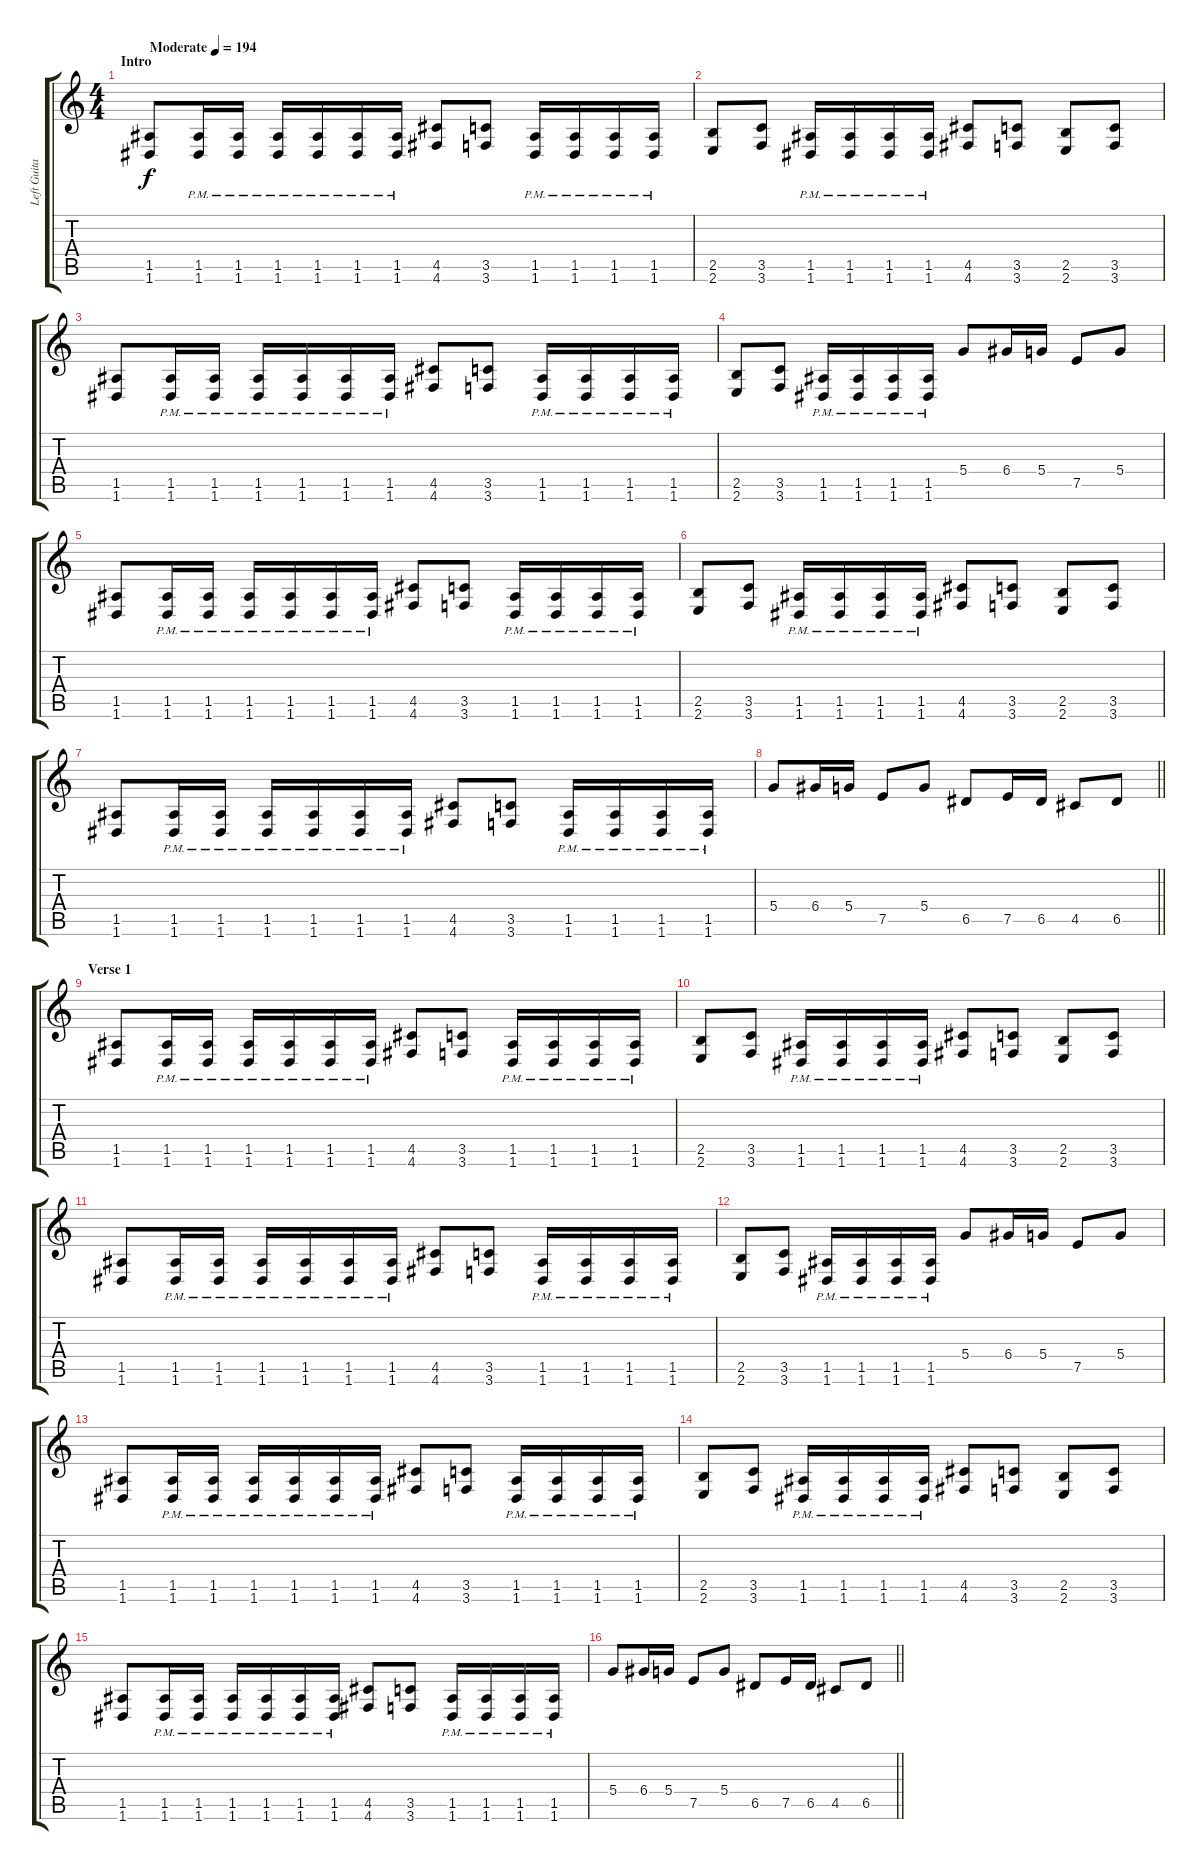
\track ("Left Guitar" "Left Guita") {instrument overdrivenguitar}
\staff {score tabs}
\tuning (E4 B3 G3 D3 A2 D2) {hide}
\ts (4 4)
\section ("" "Intro")
\tempo (194 "Moderate")
\clef g2
\ks c
(1.5 1.6).8{dy f instrument overdrivenguitar} (1.5{pm} 1.6{pm}).16 (1.5{pm} 1.6{pm}).16 (1.5{pm} 1.6{pm}).16 (1.5{pm} 1.6{pm}).16 (1.5{pm} 1.6{pm}).16 (1.5{pm} 1.6{pm}).16 (4.5 4.6).8 (3.5 3.6).8 (1.5{pm} 1.6{pm}).16 (1.5{pm} 1.6{pm}).16 (1.5{pm} 1.6{pm}).16 (1.5{pm} 1.6{pm}).16 |
(2.5 2.6).8 (3.5 3.6).8 (1.5{pm} 1.6{pm}).16 (1.5{pm} 1.6{pm}).16 (1.5{pm} 1.6{pm}).16 (1.5{pm} 1.6{pm}).16 (4.5 4.6).8 (3.5 3.6).8 (2.5 2.6).8 (3.5 3.6).8 |
(1.5 1.6).8 (1.5{pm} 1.6{pm}).16 (1.5{pm} 1.6{pm}).16 (1.5{pm} 1.6{pm}).16 (1.5{pm} 1.6{pm}).16 (1.5{pm} 1.6{pm}).16 (1.5{pm} 1.6{pm}).16 (4.5 4.6).8 (3.5 3.6).8 (1.5{pm} 1.6{pm}).16 (1.5{pm} 1.6{pm}).16 (1.5{pm} 1.6{pm}).16 (1.5{pm} 1.6{pm}).16 |
(2.5 2.6).8 (3.5 3.6).8 (1.5{pm} 1.6{pm}).16 (1.5{pm} 1.6{pm}).16 (1.5{pm} 1.6{pm}).16 (1.5{pm} 1.6{pm}).16 5.4.8 6.4.16 5.4.16 7.5.8 5.4.8 |
(1.5 1.6).8 (1.5{pm} 1.6{pm}).16 (1.5{pm} 1.6{pm}).16 (1.5{pm} 1.6{pm}).16 (1.5{pm} 1.6{pm}).16 (1.5{pm} 1.6{pm}).16 (1.5{pm} 1.6{pm}).16 (4.5 4.6).8 (3.5 3.6).8 (1.5{pm} 1.6{pm}).16 (1.5{pm} 1.6{pm}).16 (1.5{pm} 1.6{pm}).16 (1.5{pm} 1.6{pm}).16 |
(2.5 2.6).8 (3.5 3.6).8 (1.5{pm} 1.6{pm}).16 (1.5{pm} 1.6{pm}).16 (1.5{pm} 1.6{pm}).16 (1.5{pm} 1.6{pm}).16 (4.5 4.6).8 (3.5 3.6).8 (2.5 2.6).8 (3.5 3.6).8 |
(1.5 1.6).8 (1.5{pm} 1.6{pm}).16 (1.5{pm} 1.6{pm}).16 (1.5{pm} 1.6{pm}).16 (1.5{pm} 1.6{pm}).16 (1.5{pm} 1.6{pm}).16 (1.5{pm} 1.6{pm}).16 (4.5 4.6).8 (3.5 3.6).8 (1.5{pm} 1.6{pm}).16 (1.5{pm} 1.6{pm}).16 (1.5{pm} 1.6{pm}).16 (1.5{pm} 1.6{pm}).16 |
\barLineRight lightlight
5.4.8 6.4.16 5.4.16 7.5.8 5.4.8 6.5.8 7.5.16 6.5.16 4.5.8 6.5.8 |
\section ("" "Verse 1")
(1.5 1.6).8 (1.5{pm} 1.6{pm}).16 (1.5{pm} 1.6{pm}).16 (1.5{pm} 1.6{pm}).16 (1.5{pm} 1.6{pm}).16 (1.5{pm} 1.6{pm}).16 (1.5{pm} 1.6{pm}).16 (4.5 4.6).8 (3.5 3.6).8 (1.5{pm} 1.6{pm}).16 (1.5{pm} 1.6{pm}).16 (1.5{pm} 1.6{pm}).16 (1.5{pm} 1.6{pm}).16 |
(2.5 2.6).8 (3.5 3.6).8 (1.5{pm} 1.6{pm}).16 (1.5{pm} 1.6{pm}).16 (1.5{pm} 1.6{pm}).16 (1.5{pm} 1.6{pm}).16 (4.5 4.6).8 (3.5 3.6).8 (2.5 2.6).8 (3.5 3.6).8 |
(1.5 1.6).8 (1.5{pm} 1.6{pm}).16 (1.5{pm} 1.6{pm}).16 (1.5{pm} 1.6{pm}).16 (1.5{pm} 1.6{pm}).16 (1.5{pm} 1.6{pm}).16 (1.5{pm} 1.6{pm}).16 (4.5 4.6).8 (3.5 3.6).8 (1.5{pm} 1.6{pm}).16 (1.5{pm} 1.6{pm}).16 (1.5{pm} 1.6{pm}).16 (1.5{pm} 1.6{pm}).16 |
(2.5 2.6).8 (3.5 3.6).8 (1.5{pm} 1.6{pm}).16 (1.5{pm} 1.6{pm}).16 (1.5{pm} 1.6{pm}).16 (1.5{pm} 1.6{pm}).16 5.4.8 6.4.16 5.4.16 7.5.8 5.4.8 |
(1.5 1.6).8 (1.5{pm} 1.6{pm}).16 (1.5{pm} 1.6{pm}).16 (1.5{pm} 1.6{pm}).16 (1.5{pm} 1.6{pm}).16 (1.5{pm} 1.6{pm}).16 (1.5{pm} 1.6{pm}).16 (4.5 4.6).8 (3.5 3.6).8 (1.5{pm} 1.6{pm}).16 (1.5{pm} 1.6{pm}).16 (1.5{pm} 1.6{pm}).16 (1.5{pm} 1.6{pm}).16 |
(2.5 2.6).8 (3.5 3.6).8 (1.5{pm} 1.6{pm}).16 (1.5{pm} 1.6{pm}).16 (1.5{pm} 1.6{pm}).16 (1.5{pm} 1.6{pm}).16 (4.5 4.6).8 (3.5 3.6).8 (2.5 2.6).8 (3.5 3.6).8 |
(1.5 1.6).8 (1.5{pm} 1.6{pm}).16 (1.5{pm} 1.6{pm}).16 (1.5{pm} 1.6{pm}).16 (1.5{pm} 1.6{pm}).16 (1.5{pm} 1.6{pm}).16 (1.5{pm} 1.6{pm}).16 (4.5 4.6).8 (3.5 3.6).8 (1.5{pm} 1.6{pm}).16 (1.5{pm} 1.6{pm}).16 (1.5{pm} 1.6{pm}).16 (1.5{pm} 1.6{pm}).16 |
\barLineRight lightlight
5.4.8 6.4.16 5.4.16 7.5.8 5.4.8 6.5.8 7.5.16 6.5.16 4.5.8 6.5.8
